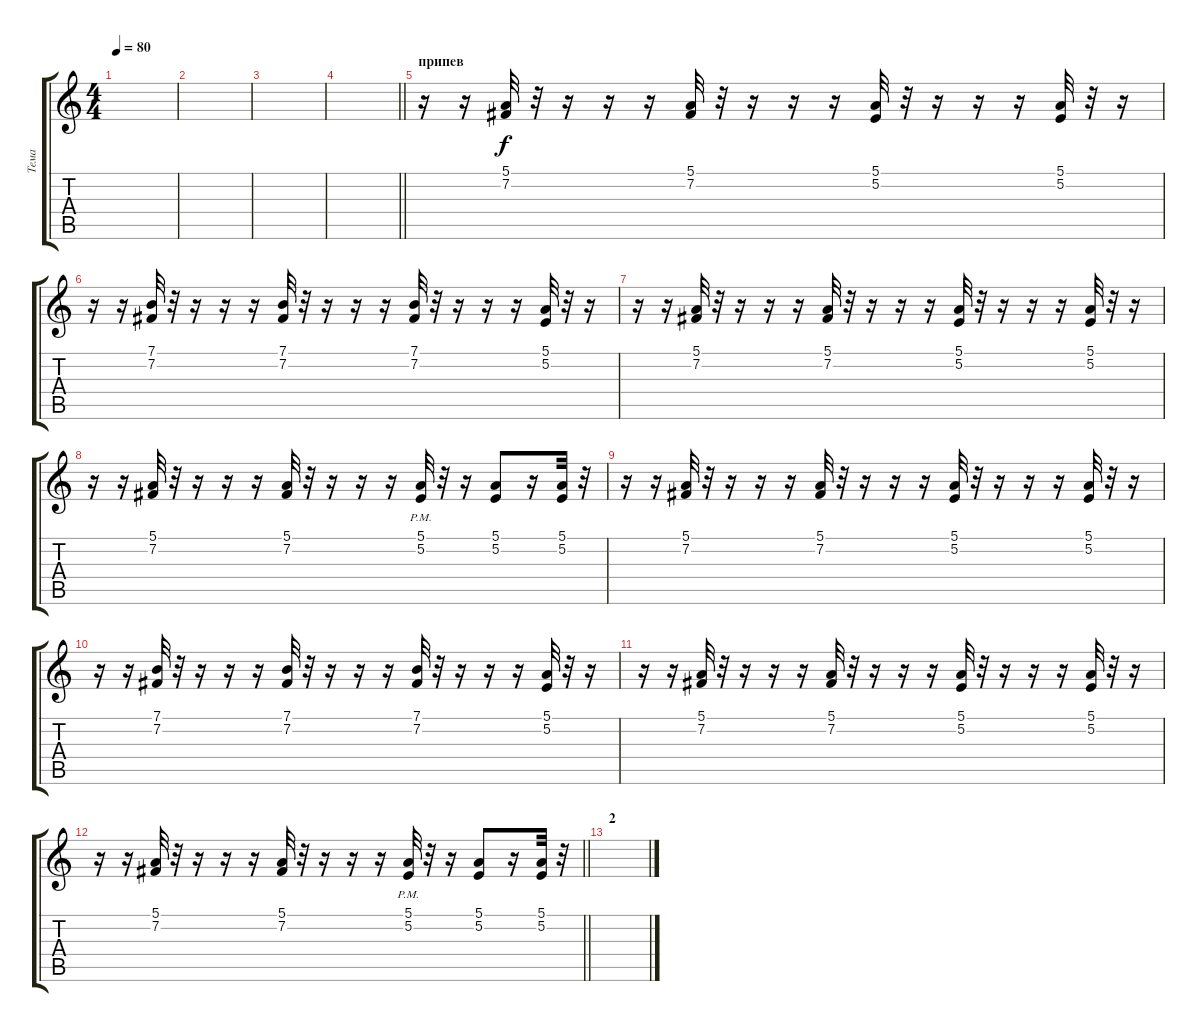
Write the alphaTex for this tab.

\track ("Тема" "Тема") {instrument trumpet}
\staff {score tabs}
\tuning (E4 B3 G3 D3 A2 E2) {hide}
\ts (4 4)
\tempo 80
\clef g2
\ks c
|
|
|
\barLineRight lightlight
|
\section ("" "припев")
r.16 r.16 (5.1 7.2).32 r.32 r.16 r.16 r.16 (5.1 7.2).32 r.32 r.16 r.16 r.16 (5.1 5.2).32 r.32 r.16 r.16 r.16 (5.1 5.2).32 r.32 r.16 |
r.16 r.16 (7.1 7.2).32 r.32 r.16 r.16 r.16 (7.1 7.2).32 r.32 r.16 r.16 r.16 (7.1 7.2).32 r.32 r.16 r.16 r.16 (5.1 5.2).32 r.32 r.16 |
r.16 r.16 (5.1 7.2).32 r.32 r.16 r.16 r.16 (5.1 7.2).32 r.32 r.16 r.16 r.16 (5.1 5.2).32 r.32 r.16 r.16 r.16 (5.1 5.2).32 r.32 r.16 |
r.16 r.16 (5.1 7.2).32 r.32 r.16 r.16 r.16 (5.1 7.2).32 r.32 r.16 r.16 r.16 (5.1 5.2{pm}).32 r.32 r.16 (5.1 5.2).8 r.16 (5.1 5.2).32 r.32 |
r.16 r.16 (5.1 7.2).32 r.32 r.16 r.16 r.16 (5.1 7.2).32 r.32 r.16 r.16 r.16 (5.1 5.2).32 r.32 r.16 r.16 r.16 (5.1 5.2).32 r.32 r.16 |
r.16 r.16 (7.1 7.2).32 r.32 r.16 r.16 r.16 (7.1 7.2).32 r.32 r.16 r.16 r.16 (7.1 7.2).32 r.32 r.16 r.16 r.16 (5.1 5.2).32 r.32 r.16 |
r.16 r.16 (5.1 7.2).32 r.32 r.16 r.16 r.16 (5.1 7.2).32 r.32 r.16 r.16 r.16 (5.1 5.2).32 r.32 r.16 r.16 r.16 (5.1 5.2).32 r.32 r.16 |
\barLineRight lightlight
r.16 r.16 (5.1 7.2).32 r.32 r.16 r.16 r.16 (5.1 7.2).32 r.32 r.16 r.16 r.16 (5.1 5.2{pm}).32 r.32 r.16 (5.1 5.2).8 r.16 (5.1 5.2).32 r.32 |
\section ("" "2")
